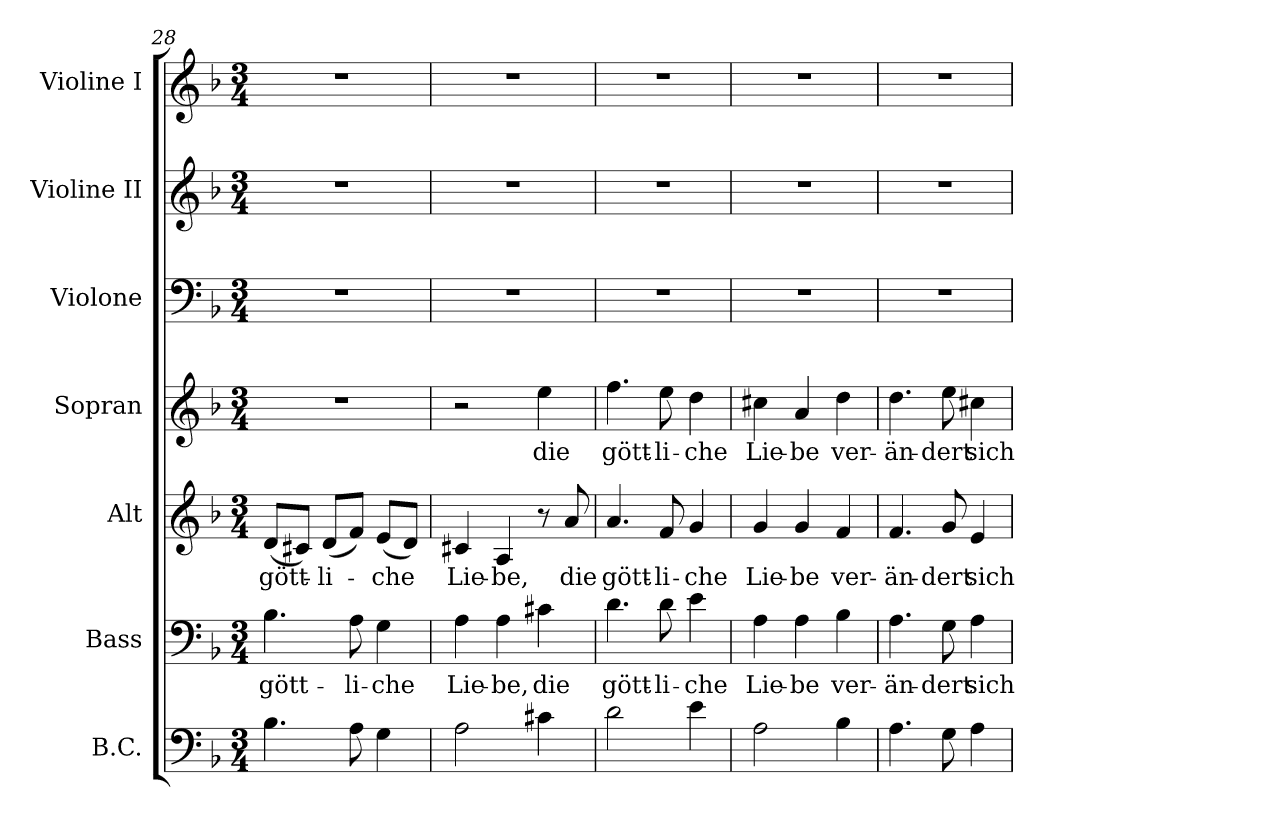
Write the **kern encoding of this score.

**kern	**kern	**text	**kern	**text	**kern	**text	**kern	**kern	**kern
*part7	*part6	*part6	*part5	*part5	*part4	*part4	*part3	*part2	*part1
*staff7	*staff6	*staff6	*staff5	*staff5	*staff4	*staff4	*staff3	*staff2	*staff1
*I"B.C.	*I"Bass	*	*I"Alt	*	*I"Sopran	*	*I"Violone	*I"Violine II	*I"Violine I
*	*I'B.	*	*I'A.	*	*I'S.	*	*	*I'Vln. II	*I'Vln. I
*clefF4	*clefF4	*	*clefG2	*	*clefG2	*	*clefF4	*clefG2	*clefG2
*k[b-]	*k[b-]	*	*k[b-]	*	*k[b-]	*	*k[b-]	*k[b-]	*k[b-]
*F:	*F:	*	*F:	*	*F:	*	*F:	*F:	*F:
*M3/4	*M3/4	*	*M3/4	*	*M3/4	*	*M3/4	*M3/4	*M3/4
=28	=28	=28	=28	=28	=28	=28	=28	=28	=28
!	!	!LO:LY:b:color=#000000	!	!	!	!	!	!	!
!	!	!	!	!LO:LY:b:color=#000000	!LO:N:vis=1	!	!LO:N:vis=1	!LO:N:vis=1	!LO:N:vis=1
4.B-i\	4.B-i\	gött-	(8di/L	gött-	2.r	.	2.r	2.r	2.r
.	.	.	8c#Xi/J)	.	.	.	.	.	.
!	!	!	!	!LO:LY:b:color=#000000	!	!	!	!	!
.	.	.	(8di/L	-li-	.	.	.	.	.
!	!	!LO:LY:b:color=#000000	!	!	!	!	!	!	!
8Ai\	8Ai\	-li-	8fi/J)	.	.	.	.	.	.
!	!	!LO:LY:b:color=#000000	!	!	!	!	!	!	!
!	!	!	!	!LO:LY:b:color=#000000	!	!	!	!	!
4Gi\	4Gi\	-che	(8ei/L	-che	.	.	.	.	.
.	.	.	8di/J)	.	.	.	.	.	.
=29	=29	=29	=29	=29	=29	=29	=29	=29	=29
!	!	!LO:LY:b:color=#000000	!	!	!	!	!	!	!
!	!	!	!	!LO:LY:b:color=#000000	!	!	!LO:N:vis=1	!LO:N:vis=1	!LO:N:vis=1
2Ai\	4Ai\	Lie-	4c#Xi/	Lie-	2r	.	2.r	2.r	2.r
!	!	!LO:LY:b:color=#000000	!	!	!	!	!	!	!
!	!	!	!	!LO:LY:b:color=#000000	!	!	!	!	!
.	4Ai\	-be,	4Ai/	-be,	.	.	.	.	.
!	!	!LO:LY:b:color=#000000	!	!	!	!	!	!	!
!	!	!	!	!	!	!LO:LY:b:color=#000000	!	!	!
4c#Xi\	4c#Xi\	die	8r	.	4eei\	die	.	.	.
!	!	!	!	!LO:LY:b:color=#000000	!	!	!	!	!
.	.	.	8ai/	die	.	.	.	.	.
!!LO:PB:g=z
=30	=30	=30	=30	=30	=30	=30	=30	=30	=30
!	!	!LO:LY:b:color=#000000	!	!	!	!	!	!	!
!	!	!	!	!LO:LY:b:color=#000000	!	!	!	!	!
!	!	!	!	!	!	!LO:LY:b:color=#000000	!LO:N:vis=1	!LO:N:vis=1	!LO:N:vis=1
2di\	4.di\	gött-	4.ai/	gött-	4.ffi\	gött-	2.r	2.r	2.r
!	!	!LO:LY:b:color=#000000	!	!	!	!	!	!	!
!	!	!	!	!LO:LY:b:color=#000000	!	!	!	!	!
!	!	!	!	!	!	!LO:LY:b:color=#000000	!	!	!
.	8di\	-li-	8fi/	-li-	8eei\	-li-	.	.	.
!	!	!LO:LY:b:color=#000000	!	!	!	!	!	!	!
!	!	!	!	!LO:LY:b:color=#000000	!	!	!	!	!
!	!	!	!	!	!	!LO:LY:b:color=#000000	!	!	!
4ei\	4ei\	-che	4gi/	-che	4ddi\	-che	.	.	.
=31	=31	=31	=31	=31	=31	=31	=31	=31	=31
!	!	!LO:LY:b:color=#000000	!	!	!	!	!	!	!
!	!	!	!	!LO:LY:b:color=#000000	!	!	!	!	!
!	!	!	!	!	!	!LO:LY:b:color=#000000	!LO:N:vis=1	!LO:N:vis=1	!LO:N:vis=1
2Ai\	4Ai\	Lie-	4gi/	Lie-	4cc#Xi\	Lie-	2.r	2.r	2.r
!	!	!LO:LY:b:color=#000000	!	!	!	!	!	!	!
!	!	!	!	!LO:LY:b:color=#000000	!	!	!	!	!
!	!	!	!	!	!	!LO:LY:b:color=#000000	!	!	!
.	4Ai\	-be	4gi/	-be	4ai/	-be	.	.	.
!	!	!LO:LY:b:color=#000000	!	!	!	!	!	!	!
!	!	!	!	!LO:LY:b:color=#000000	!	!	!	!	!
!	!	!	!	!	!	!LO:LY:b:color=#000000	!	!	!
4B-i\	4B-i\	ver-	4fi/	ver-	4ddi\	ver-	.	.	.
=32	=32	=32	=32	=32	=32	=32	=32	=32	=32
!	!	!LO:LY:b:color=#000000	!	!	!	!	!	!	!
!	!	!	!	!LO:LY:b:color=#000000	!	!	!	!	!
!	!	!	!	!	!	!LO:LY:b:color=#000000	!LO:N:vis=1	!LO:N:vis=1	!LO:N:vis=1
4.Ai\	4.Ai\	-än-	4.fi/	-än-	4.ddi\	-än-	2.r	2.r	2.r
!	!	!LO:LY:b:color=#000000	!	!	!	!	!	!	!
!	!	!	!	!LO:LY:b:color=#000000	!	!	!	!	!
!	!	!	!	!	!	!LO:LY:b:color=#000000	!	!	!
8Gi\	8Gi\	-dert	8gi/	-dert	8eei\	-dert	.	.	.
!	!	!LO:LY:b:color=#000000	!	!	!	!	!	!	!
!	!	!	!	!LO:LY:b:color=#000000	!	!	!	!	!
!	!	!	!	!	!	!LO:LY:b:color=#000000	!	!	!
4Ai\	4Ai\	sich	4ei/	sich	4cc#Xi\	sich	.	.	.
=	=	=	=	=	=	=	=	=	=
*-	*-	*-	*-	*-	*-	*-	*-	*-	*-
